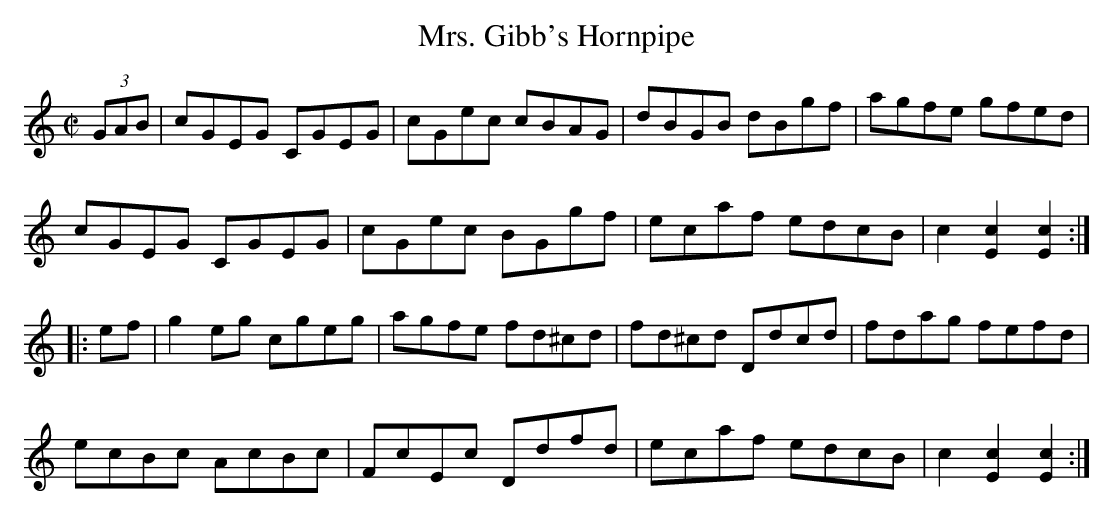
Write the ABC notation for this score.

X:1
T:Mrs. Gibb's Hornpipe
M:C|
L:1/8
K:C
(3GAB|cGEG CGEG|cGec cBAG|dBGB dBgf|agfe gfed|
cGEG CGEG|cGec BGgf|ecaf edcB|c2[E2c2][E2c2]:|
|:ef|g2 eg cgeg|agfe fd^cd|fd^cd Ddcd|fdag fefd|
ecBc AcBc|FcEc Ddfd|ecaf edcB|c2[E2c2][E2c2]:|]
